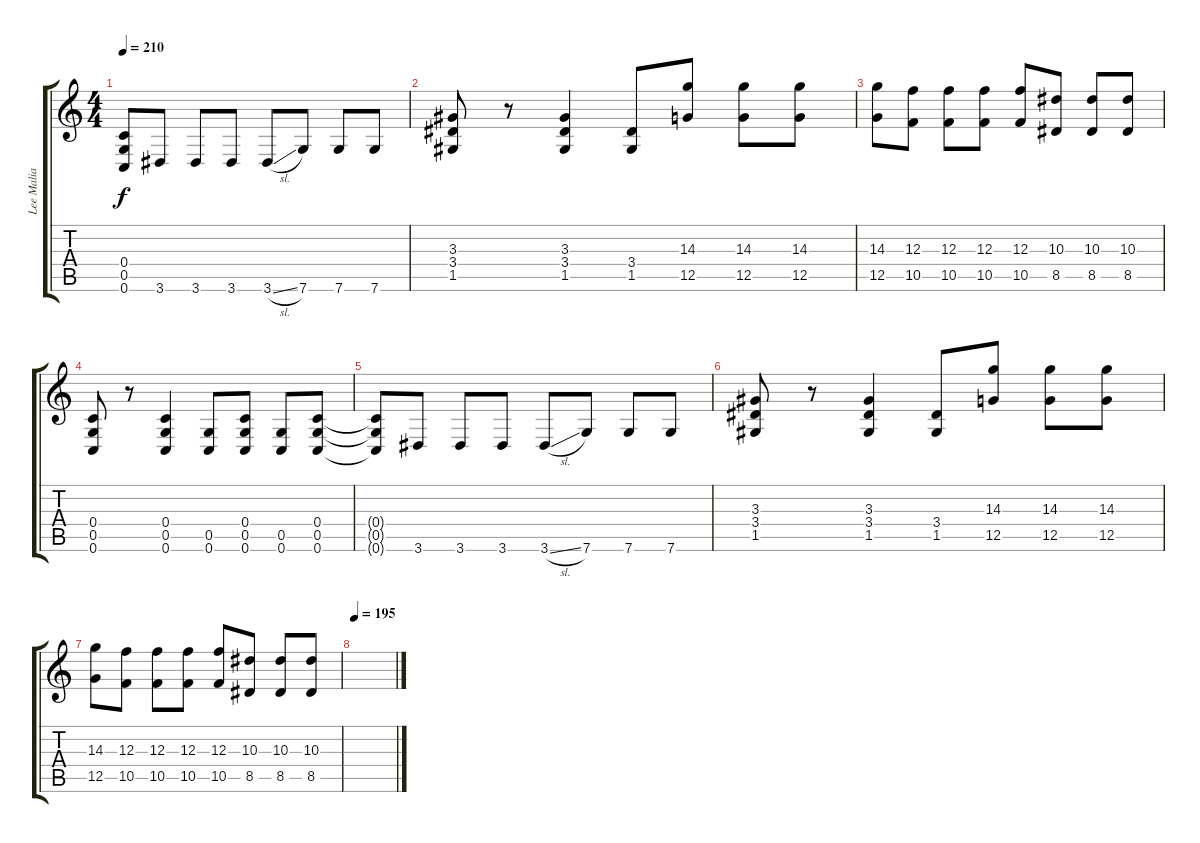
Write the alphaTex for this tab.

\track ("Lee Malia" "Lee Malia") {instrument distortionguitar}
\staff {score tabs}
\tuning (D4 A3 F3 C3 G2 C2) {hide}
\ts (4 4)
\tempo 210
\clef g2
\ks c
(0.4{t} 0.5{t} 0.6{t}).8{dy f} 3.6.8 3.6.8 3.6.8 3.6{sl}.8 7.6.8 7.6.8 7.6.8 |
(3.3 3.4 1.5).8 r.8 (3.3 3.4 1.5).4 (3.4 1.5).8 (14.3 12.5).8 (14.3 12.5).8 (14.3 12.5).8 |
(14.3 12.5).8 (12.3 10.5).8 (12.3 10.5).8 (12.3 10.5).8 (12.3 10.5).8 (10.3 8.5).8 (10.3 8.5).8 (10.3 8.5).8 |
(0.4 0.5 0.6).8 r.8 (0.4 0.5 0.6).4 (0.5 0.6).8 (0.4 0.5 0.6).8 (0.5 0.6).8 (0.4 0.5 0.6).8 |
(0.4{t} 0.5{t} 0.6{t}).8 3.6.8 3.6.8 3.6.8 3.6{sl}.8 7.6.8 7.6.8 7.6.8 |
(3.3 3.4 1.5).8 r.8 (3.3 3.4 1.5).4 (3.4 1.5).8 (14.3 12.5).8 (14.3 12.5).8 (14.3 12.5).8 |
(14.3 12.5).8 (12.3 10.5).8 (12.3 10.5).8 (12.3 10.5).8 (12.3 10.5).8 (10.3 8.5).8 (10.3 8.5).8 (10.3 8.5).8 |
\tempo 195
